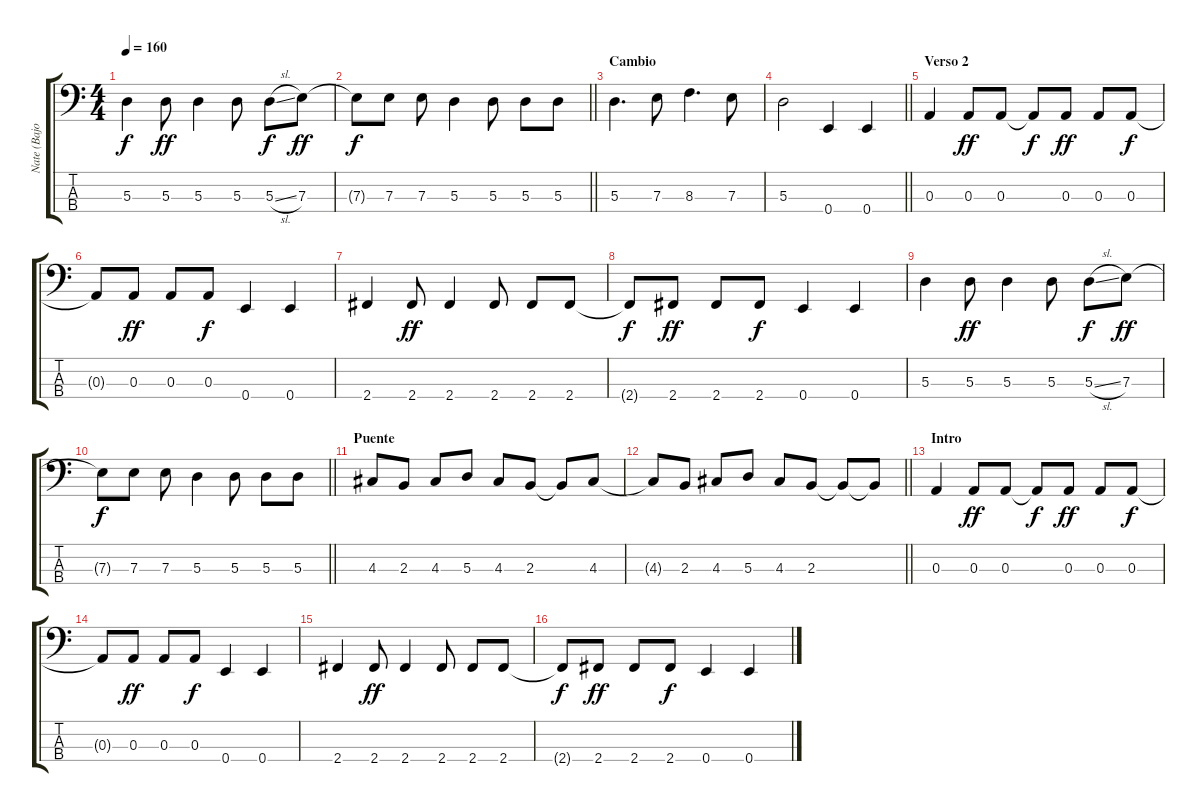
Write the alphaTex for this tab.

\track ("Nate (Bajo)" "Nate (Bajo") {instrument electricbasspick}
\staff {score tabs}
\tuning (G2 D2 A1 E1) {hide}
\ts (4 4)
\tempo 160
\clef f4
\ks c
5.3.4{dy f} 5.3.8{dy ff} 5.3.4 5.3.8 5.3{sl}.8{dy f} 7.3.8{dy ff} |
\barLineRight lightlight
7.3{t}.8{dy f} 7.3.8 7.3.8 5.3.4 5.3.8 5.3.8 5.3.8 |
\section ("" "Cambio")
5.3.4{d} 7.3.8 8.3.4{d} 7.3.8 |
\barLineRight lightlight
5.3.2 0.4.4 0.4.4 |
\section ("" "Verso 2")
0.3.4 0.3.8{dy ff} 0.3.8 0.3{t}.8{dy f} 0.3.8{dy ff} 0.3.8 0.3.8{dy f} |
0.3{t}.8 0.3.8{dy ff} 0.3.8 0.3.8{dy f} 0.4.4 0.4.4 |
2.4.4 2.4.8{dy ff} 2.4.4 2.4.8 2.4.8 2.4.8 |
2.4{t}.8{dy f} 2.4.8{dy ff} 2.4.8 2.4.8{dy f} 0.4.4 0.4.4 |
5.3.4 5.3.8{dy ff} 5.3.4 5.3.8 5.3{sl}.8{dy f} 7.3.8{dy ff} |
\barLineRight lightlight
7.3{t}.8{dy f} 7.3.8 7.3.8 5.3.4 5.3.8 5.3.8 5.3.8 |
\section ("" "Puente")
4.3.8 2.3.8 4.3.8 5.3.8 4.3.8 2.3.8 2.3{t}.8 4.3.8 |
\barLineRight lightlight
4.3{t}.8 2.3.8 4.3.8 5.3.8 4.3.8 2.3.8 2.3{t}.8 2.3{t}.8 |
\section ("" "Intro")
0.3.4 0.3.8{dy ff} 0.3.8 0.3{t}.8{dy f} 0.3.8{dy ff} 0.3.8 0.3.8{dy f} |
0.3{t}.8 0.3.8{dy ff} 0.3.8 0.3.8{dy f} 0.4.4 0.4.4 |
2.4.4 2.4.8{dy ff} 2.4.4 2.4.8 2.4.8 2.4.8 |
2.4{t}.8{dy f} 2.4.8{dy ff} 2.4.8 2.4.8{dy f} 0.4.4 0.4.4
